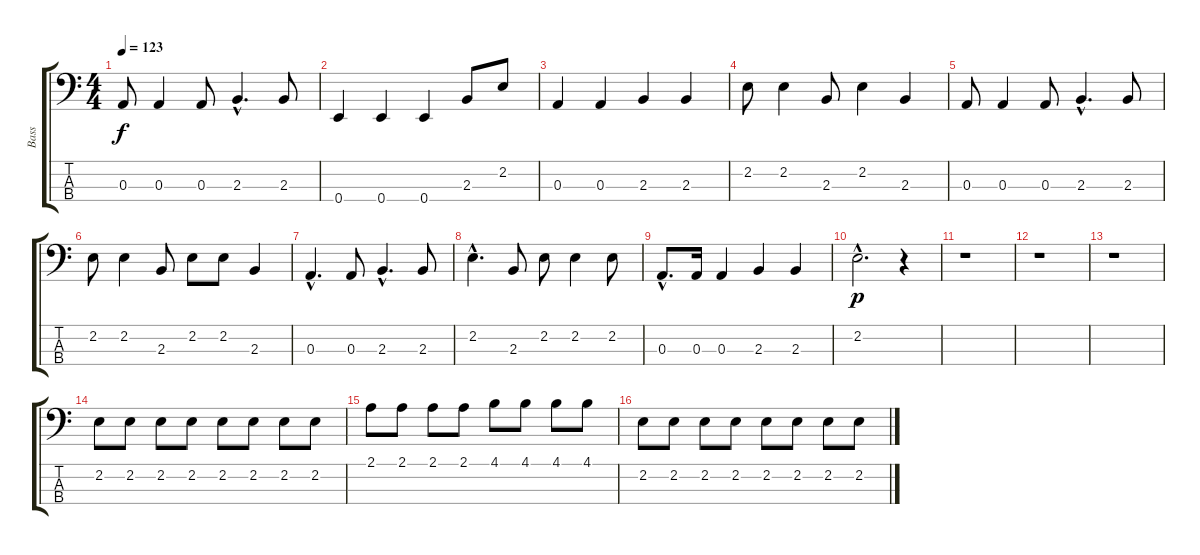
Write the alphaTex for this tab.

\track ("Bass" "Bass") {instrument electricbassfinger}
\staff {score tabs}
\tuning (G2 D2 A1 E1) {hide}
\ts (4 4)
\tempo 123
\clef f4
\ks c
0.3.8{dy f} 0.3.4 0.3.8 2.3{hac}.4{d} 2.3.8 |
0.4.4 0.4.4 0.4.4 2.3.8 2.2.8 |
0.3.4 0.3.4 2.3.4 2.3.4 |
2.2.8 2.2.4 2.3.8 2.2.4 2.3.4 |
0.3.8 0.3.4 0.3.8 2.3{hac}.4{d} 2.3.8 |
2.2.8 2.2.4 2.3.8 2.2.8 2.2.8 2.3.4 |
0.3{hac}.4{d} 0.3.8 2.3{hac}.4{d} 2.3.8 |
2.2{hac}.4{d} 2.3.8 2.2.8 2.2.4 2.2.8 |
0.3{hac}.8{d} 0.3.16 0.3.4 2.3.4 2.3.4 |
2.2{hac}.2{d dy p} r.4 |
r.1 |
r.1 |
r.1 |
2.2.8 2.2.8 2.2.8 2.2.8 2.2.8 2.2.8 2.2.8 2.2.8 |
2.1.8 2.1.8 2.1.8 2.1.8 4.1.8 4.1.8 4.1.8 4.1.8 |
2.2.8 2.2.8 2.2.8 2.2.8 2.2.8 2.2.8 2.2.8 2.2.8
